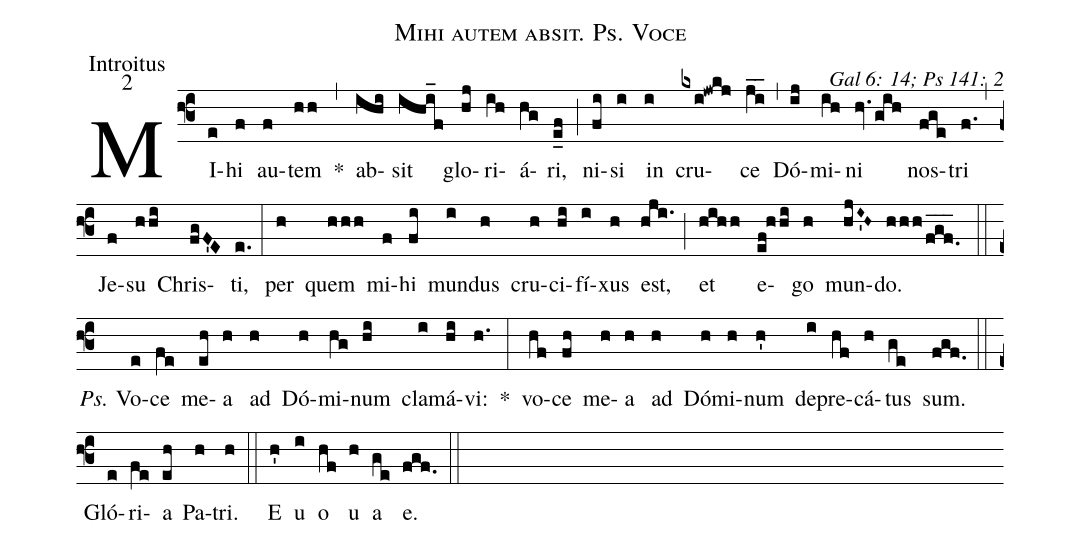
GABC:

name: Mihi autem absit. Ps. Voce;
office-part: Introitus;
mode: 2;
commentary: Gal 6: 14; Ps 141: 2;
%%
(f3) MI(e)hi(f) au(f)tem(hh) *(,) ab(ihi)sit(ihi_f) glo(hj)ri(ih)á(hg)ri,(e_f) (;) ni(fi)si(i) in(i) cru(kxi!jwkj)ce(ji__) (,) Dó(ij)mi(ih)ni(hv.gih) nos(fge)tri(f.) (,) Je(f)su(hhi) Chris(fgF'E)ti,(e.) (:)
per(h) quem(hhh) mi(f)hi(fi) mun(i)dus(h) cru(h)ci(hi)fí(i)xus(h) est,(hji.) (;) et(hihh) e(ef!hhi)go(h) mun(hjI~'H~)do.(hhh/f_g_f._) (::)
<i>Ps.</i> Vo(e)ce(fe) me(eh)a(h) ad(h) Dó(h)mi(hg)num(hi) cla(i)má(hi)vi:(h.) *(:)
vo(hf)ce(fh) me(h)a(h) ad(h) Dó(h)mi(h)num(h') de(i)pre(hf)cá(h)tus(ge) sum.(fgf.) (::)
Gló(e)ri(fe)a(eh) Pa(h)tri.(h) (::)
<eu>E(h') u(i) o(hf) u(h) a(ge) e.</eu>(fgf.) (::)
